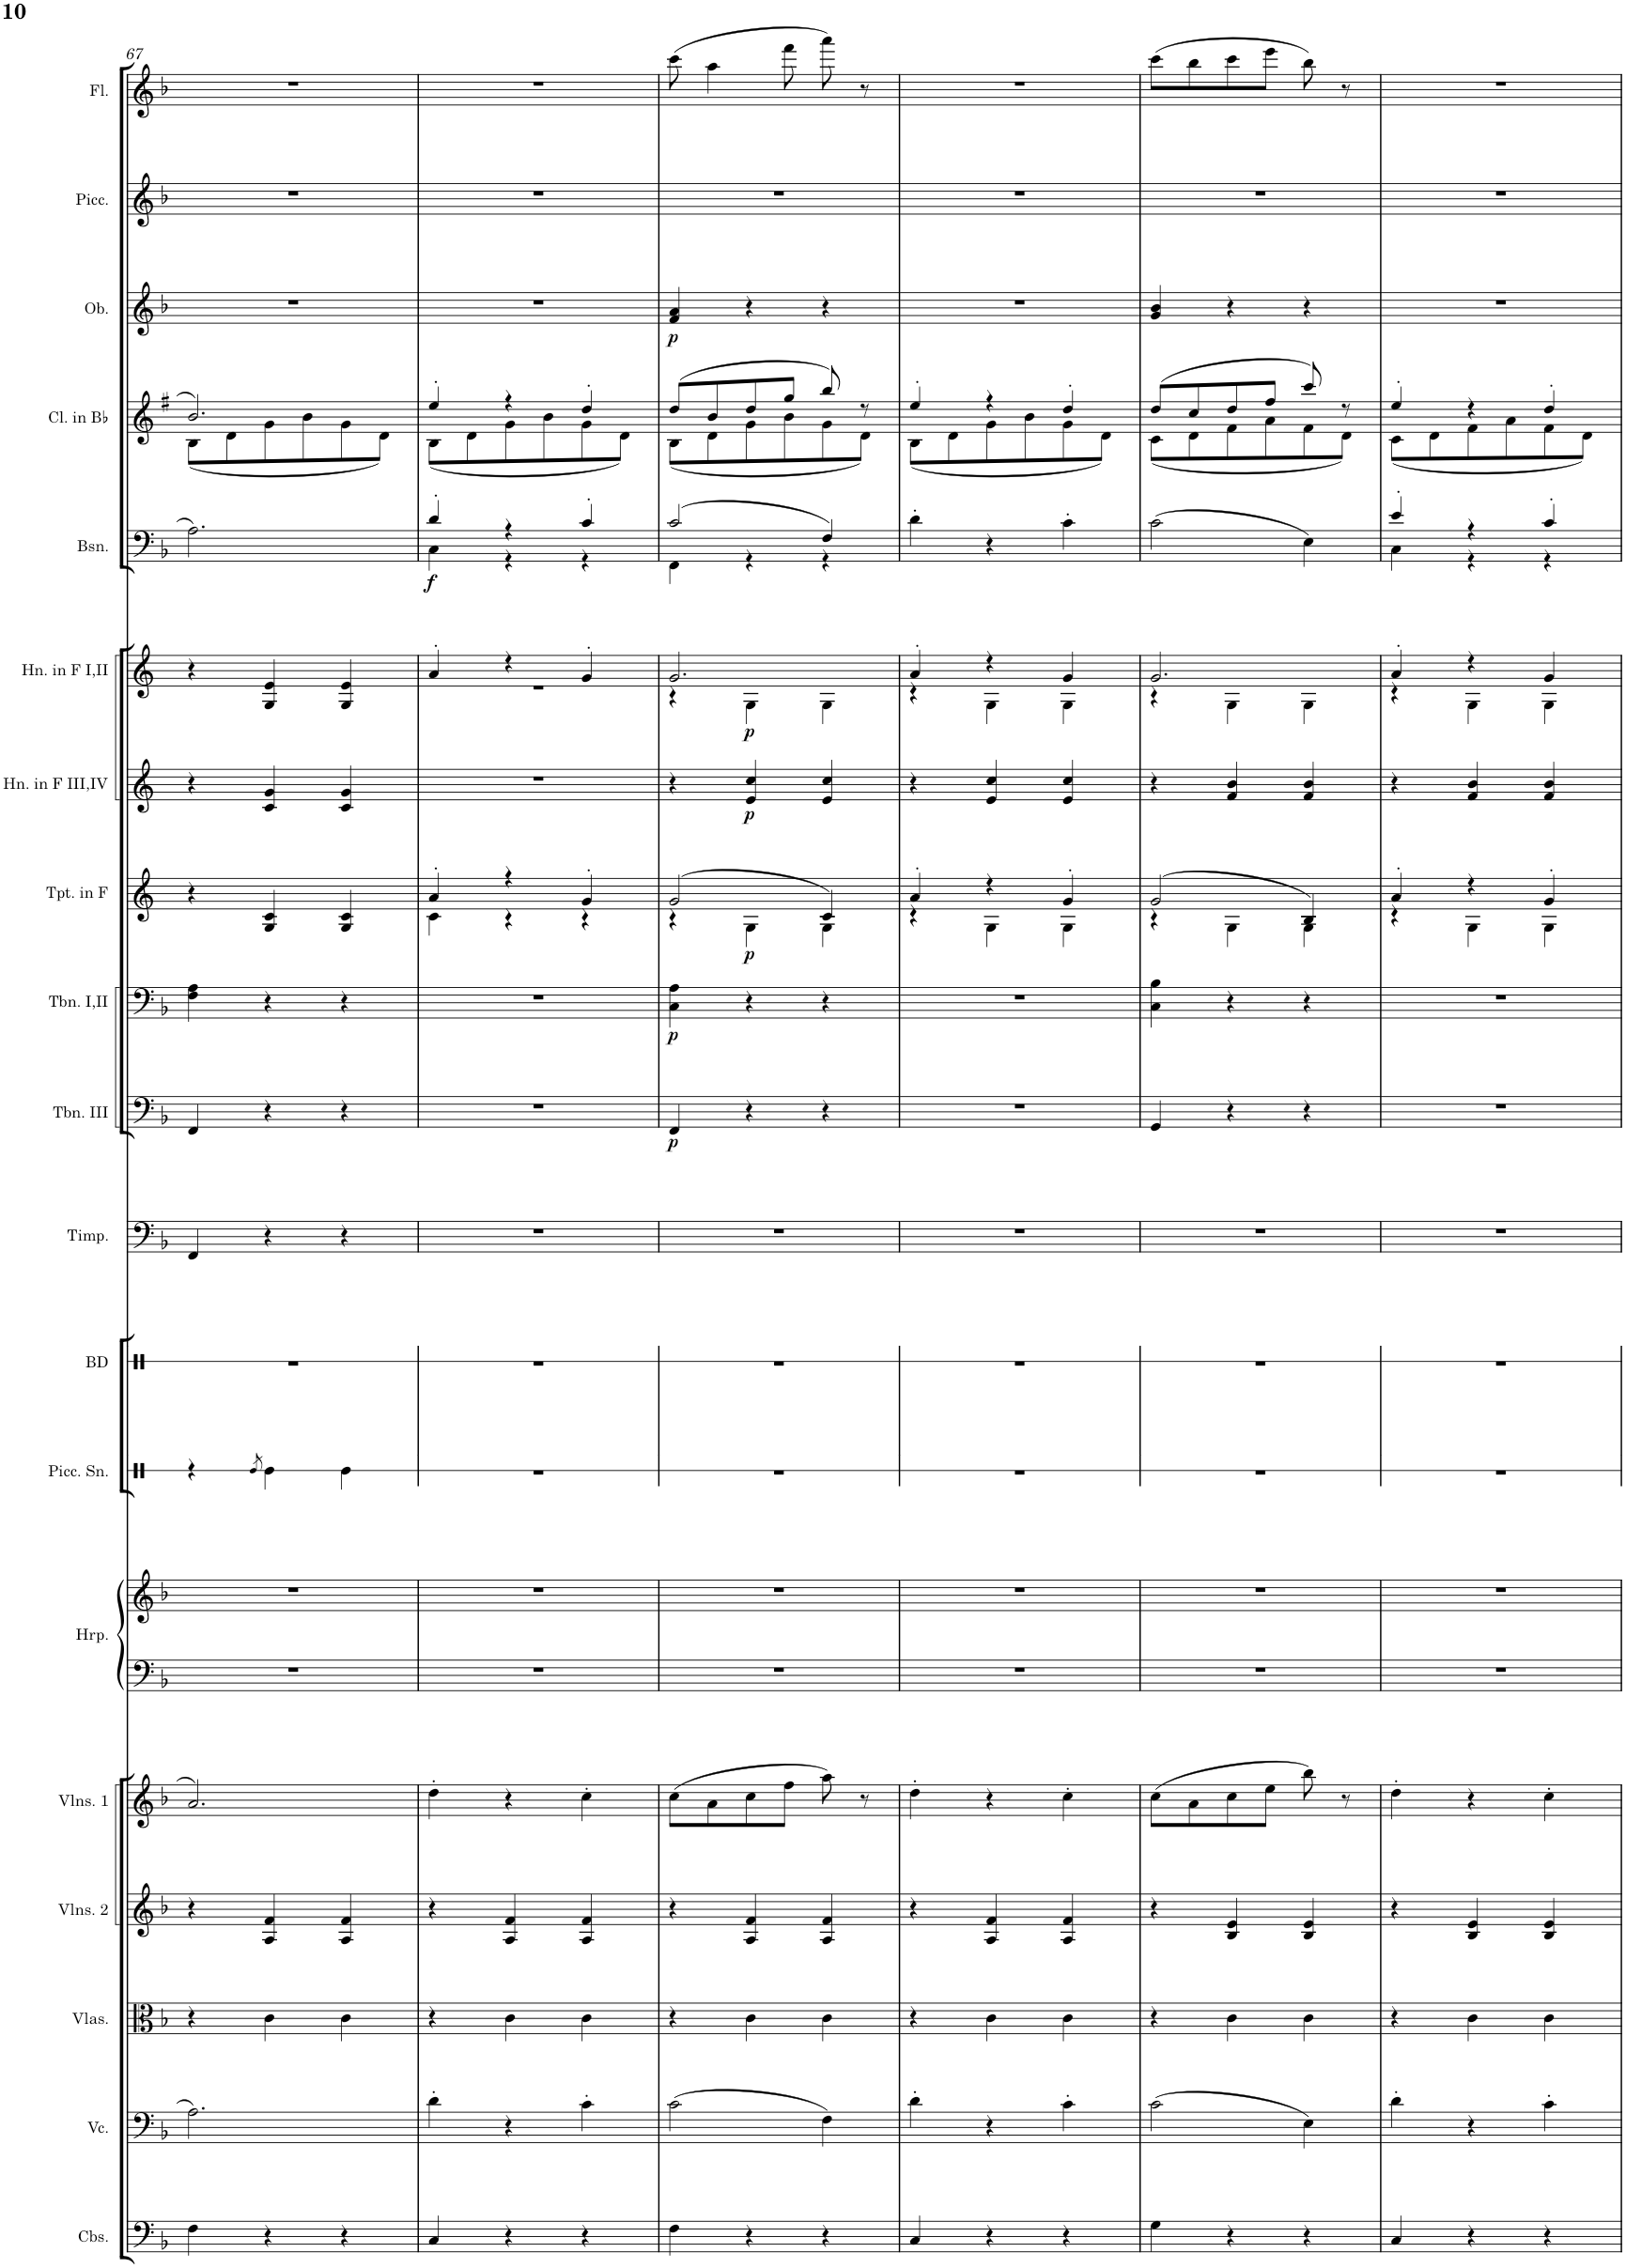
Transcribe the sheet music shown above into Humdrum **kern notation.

**kern	**kern	**kern	**kern	**kern	**kern	**kern	**kern	**kern	**kern	**kern	**dynam	**kern	**dynam	**kern	**dynam	**kern	**dynam	**kern	**dynam	**kern	**dynam	**kern	**kern	**dynam	**kern	**kern
*part19	*part18	*part17	*part16	*part15	*part14	*part14	*part13	*part12	*part11	*part10	*part10	*part9	*part9	*part8	*part8	*part7	*part7	*part6	*part6	*part5	*part5	*part4	*part3	*part3	*part2	*part1
*staff20	*staff19	*staff18	*staff17	*staff16	*staff15	*staff14	*staff13	*staff12	*staff11	*staff10	*staff10	*staff9	*staff9	*staff8	*staff8	*staff7	*staff7	*staff6	*staff6	*staff5	*staff5	*staff4	*staff3	*staff3	*staff2	*staff1
*I"Contrabasses	*I"Violoncello	*I"Violas	*I"Violins 2	*I"Violins 1	*I"Harp	*	*I"Piccolo Snare	*I"Bass Drum	*I"Timpani	*I"Trombone III	*	*I"Trombone I,II	*	*I"Trumpet in F	*	*I"Horn in F III, IV	*	*I"Horn in F I, II	*	*I"Bassoon	*	*I"Clarinet in Bb	*I"Oboe	*	*I"Piccolo	*I"Flute
*I'Cbs.	*I'Vc.	*I'Vlas.	*I'Vlns. 2	*I'Vlns. 1	*I'Hrp.	*	*I'Picc. Sn.	*I'BD	*I'Timp.	*I'Tbn. III	*	*I'Tbn. I,II	*	*I'Tpt. in F	*	*I'Hn. in F III,IV	*	*I'Hn. in F I,II	*	*I'Bsn.	*	*I'Cl. in Bb	*I'Ob.	*	*I'Picc.	*I'Fl.
!!LO:PB:g=z
*clefF4	*clefF4	*clefC3	*clefG2	*clefG2	*clefF4	*clefG2	*clefX	*clefX	*clefF4	*clefF4	*	*clefF4	*	*clefG2	*	*clefG2	*	*clefG2	*	*clefF4	*	*clefG2	*clefG2	*	*clefG2	*clefG2
*Trd7c12	*	*	*	*	*	*	*	*	*	*	*	*	*	*Trd-3c-5	*	*Trd4c7	*	*Trd4c7	*	*	*	*Trd1c2	*	*	*Trd-7c-12	*
*k[b-]	*k[b-]	*k[b-]	*k[b-]	*k[b-]	*k[b-]	*k[b-]	*k[]	*k[]	*k[b-]	*k[b-]	*	*k[b-]	*	*k[]	*	*k[]	*	*k[]	*	*k[b-]	*	*k[f#]	*k[b-]	*	*k[b-]	*k[b-]
*M3/4	*M3/4	*M3/4	*M3/4	*M3/4	*M3/4	*M3/4	*M3/4	*M3/4	*M3/4	*M3/4	*	*M3/4	*	*M3/4	*	*M3/4	*	*M3/4	*	*M3/4	*	*M3/4	*M3/4	*	*M3/4	*M3/4
=67	=67	=67	=67	=67	=67	=67	=67	=67	=67	=67	=67	=67	=67	=67	=67	=67	=67	=67	=67	=67	=67	=67	=67	=67	=67	=67
*	*	*	*	*	*	*	*	*	*	*	*	*	*	*	*	*	*	*	*	*	*	*^	*	*	*	*
4F\	2.A\	4r	4r	2.a/	2.r	2.r	4r	2.r	4FF/	4FF/	.	4F\ 4A\	.	4r	.	4r	.	4r	.	2.A\	.	2.b/	(8B\L	2.r	.	2.r	2.r
.	.	.	.	.	.	.	.	.	.	.	.	.	.	.	.	.	.	.	.	.	.	.	8d\	.	.	.	.
.	.	.	.	.	.	.	8qRe/	.	.	.	.	.	.	.	.	.	.	.	.	.	.	.	.	.	.	.	.
4r	.	4c\	4A/ 4f/	.	.	.	4Re\	.	4r	4r	.	4r	.	4G/ 4c/	.	4c/ 4g/	.	4G/ 4e/	.	.	.	.	8g\	.	.	.	.
.	.	.	.	.	.	.	.	.	.	.	.	.	.	.	.	.	.	.	.	.	.	.	8b\	.	.	.	.
4r	.	4c\	4A/ 4f/	.	.	.	4Re\	.	4r	4r	.	4r	.	4G/ 4c/	.	4c/ 4g/	.	4G/ 4e/	.	.	.	.	8g\	.	.	.	.
.	.	.	.	.	.	.	.	.	.	.	.	.	.	.	.	.	.	.	.	.	.	.	8d\J)	.	.	.	.
=68	=68	=68	=68	=68	=68	=68	=68	=68	=68	=68	=68	=68	=68	=68	=68	=68	=68	=68	=68	=68	=68	=68	=68	=68	=68	=68	=68
*	*	*	*	*	*	*	*	*	*	*	*	*	*	*^	*	*	*	*^	*	*^	*	*	*	*	*	*	*
!	!	!	!	!	!	!	!	!	!	!	!	!	!	!	!	!	!	!	!	!	!	!	!	!LO:DY:b	!	!	!	!	!	!
4C/	4d'\	4r	4r	4dd'\	2.r	2.r	2.r	2.r	2.r	2.r	.	2.r	.	4a'/	4c\	.	2.r	.	4a'/	2.r	.	4d'/	4C\	f	4ee'/	(8B\L	2.r	.	2.r	2.r
.	.	.	.	.	.	.	.	.	.	.	.	.	.	.	.	.	.	.	.	.	.	.	.	.	.	8d\	.	.	.	.
4r	4r	4c\	4A/ 4f/	4r	.	.	.	.	.	.	.	.	.	4r	4r	.	.	.	4r	.	.	4r	4r	.	4r	8g\	.	.	.	.
.	.	.	.	.	.	.	.	.	.	.	.	.	.	.	.	.	.	.	.	.	.	.	.	.	.	8b\	.	.	.	.
4r	4c'\	4c\	4A/ 4f/	4cc'\	.	.	.	.	.	.	.	.	.	4g'/	4r	.	.	.	4g'/	.	.	4c'/	4r	.	4dd'/	8g\	.	.	.	.
.	.	.	.	.	.	.	.	.	.	.	.	.	.	.	.	.	.	.	.	.	.	.	.	.	.	8d\J)	.	.	.	.
=69	=69	=69	=69	=69	=69	=69	=69	=69	=69	=69	=69	=69	=69	=69	=69	=69	=69	=69	=69	=69	=69	=69	=69	=69	=69	=69	=69	=69	=69	=69
!	!	!	!	!	!	!	!	!	!	!	!LO:DY:b	!	!LO:DY:b	!	!	!	!	!	!	!	!	!	!	!	!	!	!	!LO:DY:b	!	!
4F\	(2c\	4r	4r	(8cc\L	2.r	2.r	2.r	2.r	2.r	4FF/	p	4C\ 4A\	p	(2g/	4r	.	4r	.	2.g/	4r	.	(2c/	4FF\	.	(8dd/L	(8B\L	4f/ 4a/	p	2.r	(8ccc\
.	.	.	.	8a\	.	.	.	.	.	.	.	.	.	.	.	.	.	.	.	.	.	.	.	.	8b/	8d\	.	.	.	4aa\
!	!	!	!	!	!	!	!	!	!	!	!	!	!	!	!	!LO:DY:b	!	!LO:DY:b	!	!	!LO:DY:b	!	!	!	!	!	!	!	!	!
4r	.	4c\	4A/ 4f/	8cc\	.	.	.	.	.	4r	.	4r	.	.	4G\	p	4e/ 4cc/	p	.	4G\	p	.	4r	.	8dd/	8g\	4r	.	.	.
.	.	.	.	8ff\J	.	.	.	.	.	.	.	.	.	.	.	.	.	.	.	.	.	.	.	.	8gg/J	8b\	.	.	.	8fff\
4r	4F\)	4c\	4A/ 4f/	8aa\)	.	.	.	.	.	4r	.	4r	.	4c/)	4G\	.	4e/ 4cc/	.	.	4G\	.	4F/)	4r	.	8bb/)	8g\	4r	.	.	8aaa\)
.	.	.	.	8r	.	.	.	.	.	.	.	.	.	.	.	.	.	.	.	.	.	.	.	.	8r	8d\J)	.	.	.	8r
*	*	*	*	*	*	*	*	*	*	*	*	*	*	*	*	*	*	*	*	*	*	*v	*v	*	*	*	*	*	*	*
=70	=70	=70	=70	=70	=70	=70	=70	=70	=70	=70	=70	=70	=70	=70	=70	=70	=70	=70	=70	=70	=70	=70	=70	=70	=70	=70	=70	=70	=70
4C/	4d'\	4r	4r	4dd'\	2.r	2.r	2.r	2.r	2.r	2.r	.	2.r	.	4a'/	4r	.	4r	.	4a'/	4r	.	4d'\	.	4ee'/	(8B\L	2.r	.	2.r	2.r
.	.	.	.	.	.	.	.	.	.	.	.	.	.	.	.	.	.	.	.	.	.	.	.	.	8d\	.	.	.	.
4r	4r	4c\	4A/ 4f/	4r	.	.	.	.	.	.	.	.	.	4r	4G\	.	4e/ 4cc/	.	4r	4G\	.	4r	.	4r	8g\	.	.	.	.
.	.	.	.	.	.	.	.	.	.	.	.	.	.	.	.	.	.	.	.	.	.	.	.	.	8b\	.	.	.	.
4r	4c'\	4c\	4A/ 4f/	4cc'\	.	.	.	.	.	.	.	.	.	4g'/	4G\	.	4e/ 4cc/	.	4g/	4G\	.	4c'\	.	4dd'/	8g\	.	.	.	.
.	.	.	.	.	.	.	.	.	.	.	.	.	.	.	.	.	.	.	.	.	.	.	.	.	8d\J)	.	.	.	.
=71	=71	=71	=71	=71	=71	=71	=71	=71	=71	=71	=71	=71	=71	=71	=71	=71	=71	=71	=71	=71	=71	=71	=71	=71	=71	=71	=71	=71	=71
4G\	(2c\	4r	4r	(8cc\L	2.r	2.r	2.r	2.r	2.r	4GG/	.	4C\ 4B-\	.	(2g/	4r	.	4r	.	2.g/	4r	.	(2c\	.	(8dd/L	(8c\L	4g/ 4b-/	.	2.r	(8ccc\L
.	.	.	.	8a\	.	.	.	.	.	.	.	.	.	.	.	.	.	.	.	.	.	.	.	8cc/	8d\	.	.	.	8bb-\
4r	.	4c\	4B-/ 4e/	8cc\	.	.	.	.	.	4r	.	4r	.	.	4G\	.	4f/ 4b/	.	.	4G\	.	.	.	8dd/	8f#\	4r	.	.	8ccc\
.	.	.	.	8ee\J	.	.	.	.	.	.	.	.	.	.	.	.	.	.	.	.	.	.	.	8ff#/J	8a\	.	.	.	8eee\J
4r	4E\)	4c\	4B-/ 4e/	8bb-\)	.	.	.	.	.	4r	.	4r	.	4B/)	4G\	.	4f/ 4b/	.	.	4G\	.	4E\)	.	8ccc/)	8f#\	4r	.	.	8bb-\)
.	.	.	.	8r	.	.	.	.	.	.	.	.	.	.	.	.	.	.	.	.	.	.	.	8r	8d\J)	.	.	.	8r
=72	=72	=72	=72	=72	=72	=72	=72	=72	=72	=72	=72	=72	=72	=72	=72	=72	=72	=72	=72	=72	=72	=72	=72	=72	=72	=72	=72	=72	=72
*	*	*	*	*	*	*	*	*	*	*	*	*	*	*	*	*	*	*	*	*	*	*^	*	*	*	*	*	*	*
4C/	4d'\	4r	4r	4dd'\	2.r	2.r	2.r	2.r	2.r	2.r	.	2.r	.	4a'/	4r	.	4r	.	4a'/	4r	.	4e'/	4C\	.	4ee'/	(8c\L	2.r	.	2.r	2.r
.	.	.	.	.	.	.	.	.	.	.	.	.	.	.	.	.	.	.	.	.	.	.	.	.	.	8d\	.	.	.	.
4r	4r	4c\	4B-/ 4e/	4r	.	.	.	.	.	.	.	.	.	4r	4G\	.	4f/ 4b/	.	4r	4G\	.	4r	4r	.	4r	8f#\	.	.	.	.
.	.	.	.	.	.	.	.	.	.	.	.	.	.	.	.	.	.	.	.	.	.	.	.	.	.	8a\	.	.	.	.
4r	4c'\	4c\	4B-/ 4e/	4cc'\	.	.	.	.	.	.	.	.	.	4g'/	4G\	.	4f/ 4b/	.	4g/	4G\	.	4c'/	4r	.	4dd'/	8f#\	.	.	.	.
.	.	.	.	.	.	.	.	.	.	.	.	.	.	.	.	.	.	.	.	.	.	.	.	.	.	8d\J)	.	.	.	.
*	*	*	*	*	*	*	*	*	*	*	*	*	*	*	*	*	*	*	*v	*v	*	*	*	*	*v	*v	*	*	*	*
*	*	*	*	*	*	*	*	*	*	*	*	*	*	*v	*v	*	*	*	*	*	*v	*v	*	*	*	*	*	*
=	=	=	=	=	=	=	=	=	=	=	=	=	=	=	=	=	=	=	=	=	=	=	=	=	=	=
*-	*-	*-	*-	*-	*-	*-	*-	*-	*-	*-	*-	*-	*-	*-	*-	*-	*-	*-	*-	*-	*-	*-	*-	*-	*-	*-
